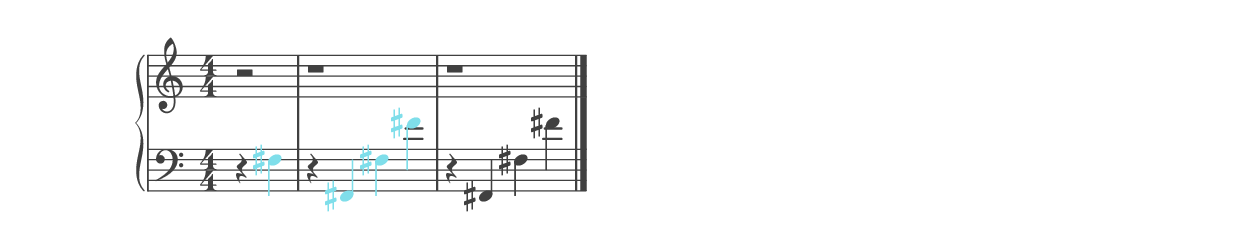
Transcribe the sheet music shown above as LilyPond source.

%% ----------------------------------------------------------------------------
%% Generated on: 2018 December 27
%% Note Name: F3#
%% Octave: 3
%% Clef: bass
%% Filename: 064-34-3-bass-F3#
%% ----------------------------------------------------------------------------

\version "2.19.82"

\include "../piano_note_colors.ly"

\header {
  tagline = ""
}

upper = {
  \clef treble
  \numericTimeSignature
  \override NoteHead.color = #colorized-note
  \override Stem.color = #colorized-note
  \override Accidental.color = #colorized-note
  % treble note in color
  r2
  % treble octave in color
  r1
  \override NoteHead.color = #default-black
  \override Stem.color = #default-black
  \override Accidental.color = #default-black
  % treble octave repeat in black
  r1
  \bar "|."
}

lower = {
  \clef bass
  \numericTimeSignature
  \override NoteHead.color = #colorized-note
  \override Stem.color = #colorized-note
  \override Accidental.color = #colorized-note
  % bass note in color
  r4 fis4
  % bass octave in color
  r4 fis,4 fis4 fis'4
  \override NoteHead.color = #default-black
  \override Stem.color = #default-black
  \override Accidental.color = #default-black
  % bass octave repeat in black
  r4 fis,4 fis4 fis'4
}

\score {
  \new PianoStaff <<
    \context Score
    \applyContext #(override-color-for-all-grobs default-black)
    \time 4/4
    \partial 2
    \new Staff = upper { \upper }
    \new Staff = lower { \lower }
  >>
  \layout { }
  \midi { }
}